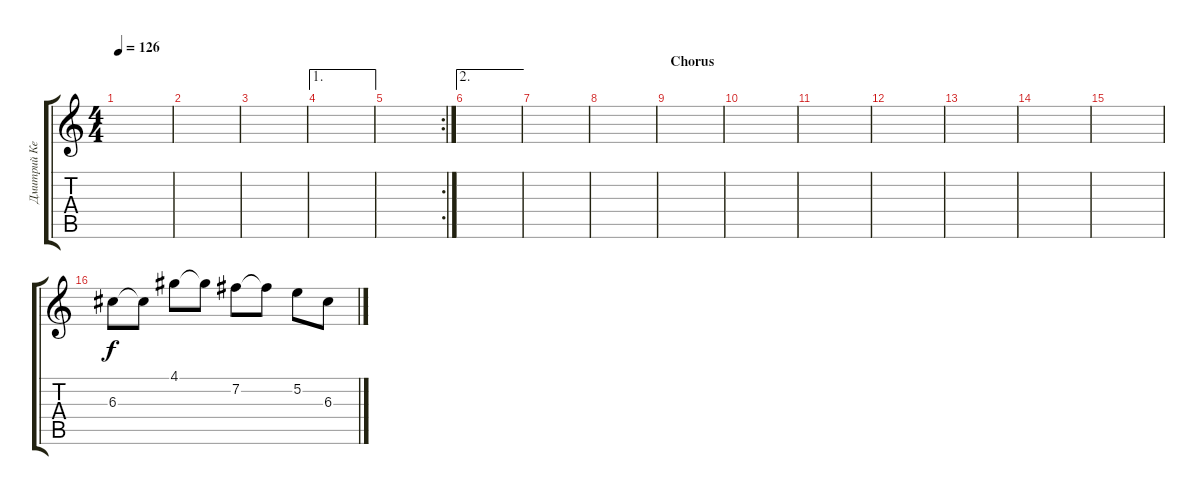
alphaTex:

\track ("Дмитрий Кежватов (Гитара 3)" "Дмитрий Ке") {instrument acousticguitarnylon}
\staff {score tabs}
\tuning (E4 B3 G3 D3 A2 E2) {hide}
\ts (4 4)
\tempo 126
\clef g2
\ks c
|
|
|
\ae 1
|
\rc 2
|
\ae 2
|
|
|
\section ("" "Chorus")
|
|
|
|
|
|
|
6.3.8{volume 12} 6.3{t}.8 4.1.8 4.1{t}.8 7.2.8 7.2{t}.8 5.2.8 6.3.8
